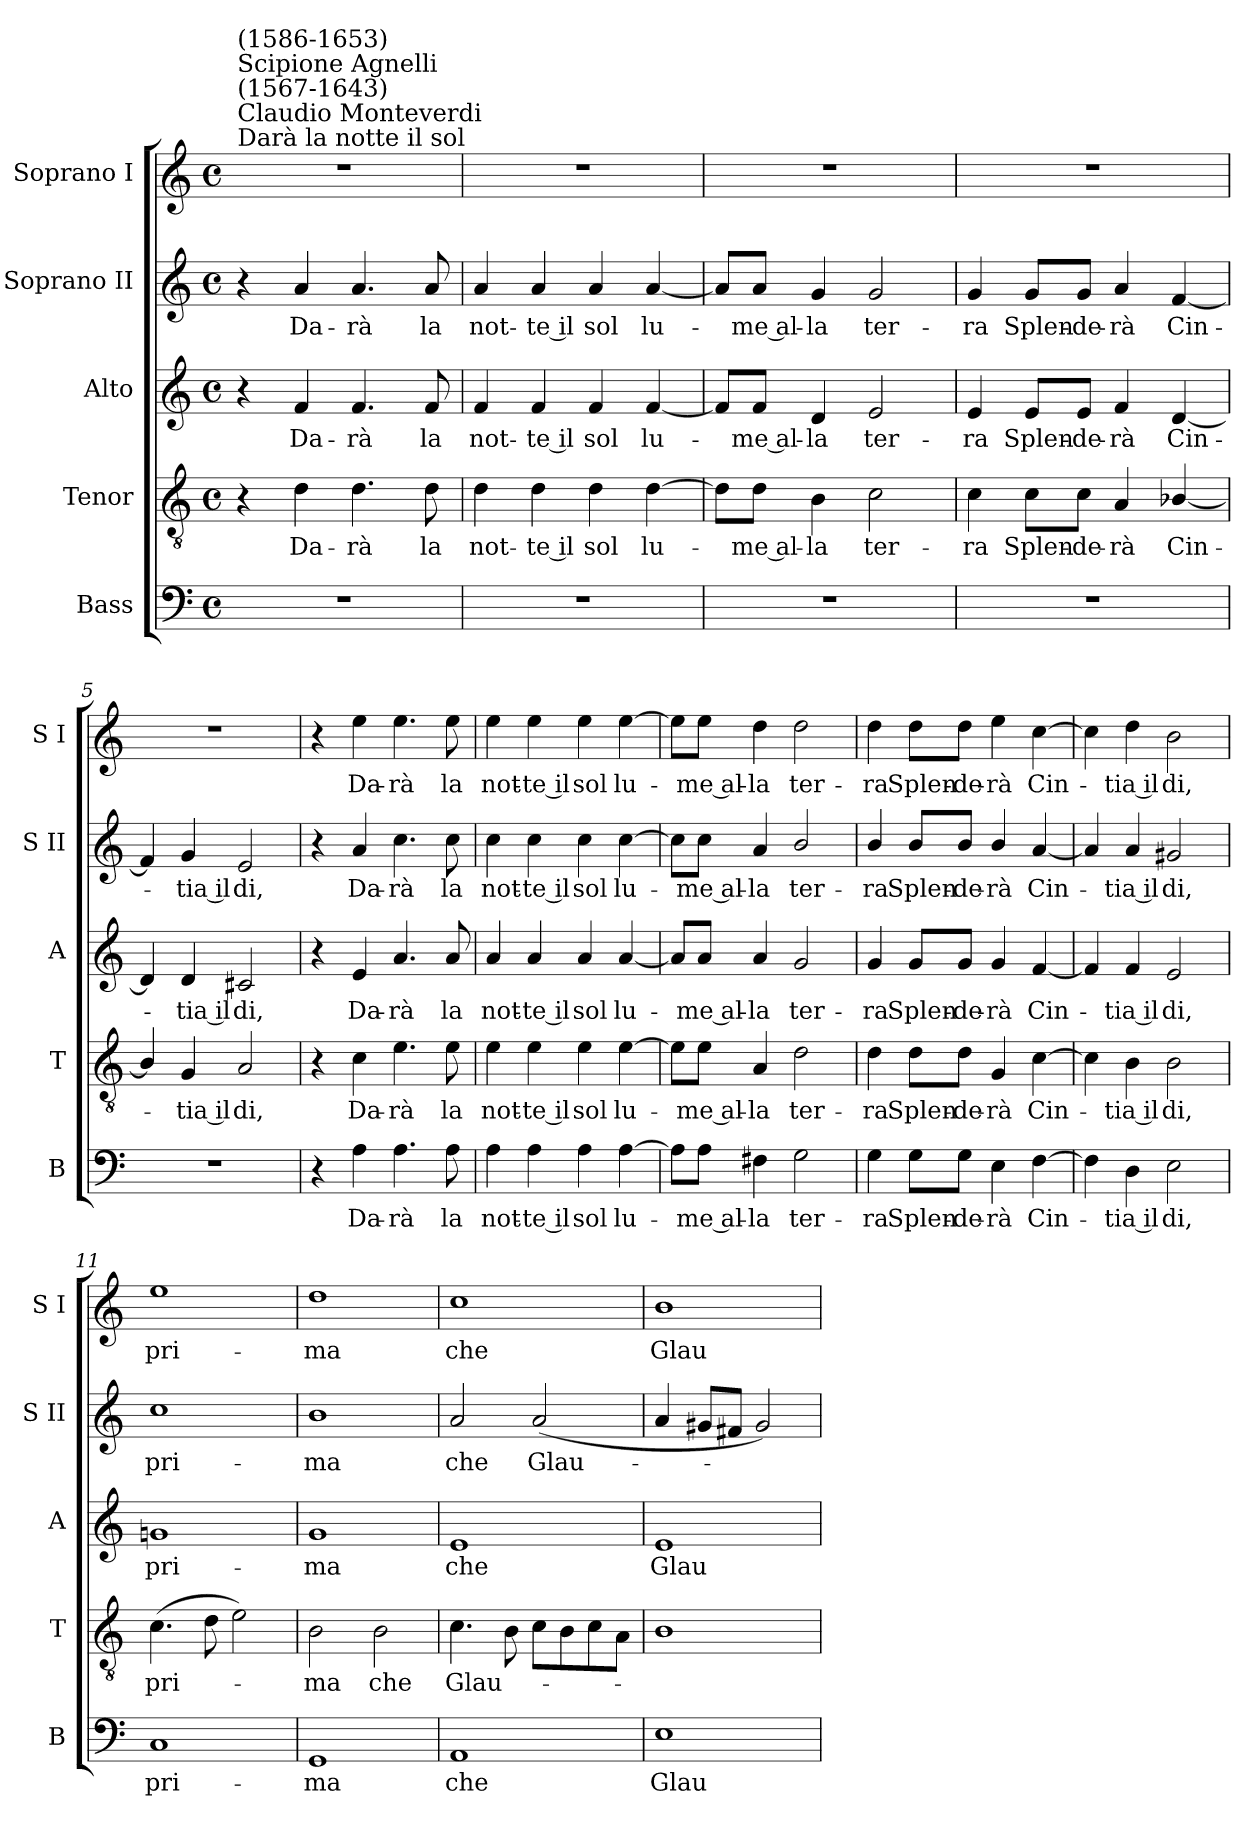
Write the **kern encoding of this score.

**kern	**text	**kern	**text	**kern	**text	**kern	**text	**kern	**text
*part5	*part5	*part4	*part4	*part3	*part3	*part2	*part2	*part1	*part1
*staff5	*staff5	*staff4	*staff4	*staff3	*staff3	*staff2	*staff2	*staff1	*staff1
*I"Bass	*	*I"Tenor	*	*I"Alto	*	*I"Soprano II	*	*I"Soprano I	*
*I'B	*	*I'T	*	*I'A	*	*I'S II	*	*I'S I	*
*clefF4	*	*clefGv2	*	*clefG2	*	*clefG2	*	*clefG2	*
*k[]	*	*k[]	*	*k[]	*	*k[]	*	*k[]	*
*M4/4	*	*M4/4	*	*M4/4	*	*M4/4	*	*M4/4	*
*met(c)	*	*met(c)	*	*met(c)	*	*met(c)	*	*met(c)	*
*MM100	*	*MM100	*	*MM100	*	*MM100	*	*MM100	*
=1	=1	=1	=1	=1	=1	=1	=1	=1	=1
!	!	!	!	!	!	!	!	!LO:TX:a:t=Darà la notte il sol	!
!	!	!	!	!	!	!	!	!LO:TX:a:t=Claudio Monteverdi	!
!	!	!	!	!	!	!	!	!LO:TX:a:t=(1567-1643)	!
!	!	!	!	!	!	!	!	!LO:TX:a:t=Scipione Agnelli	!
!	!	!	!	!	!	!	!	!LO:TX:a:t=(1586-1653)	!
1r	.	4r	.	4r	.	4r	.	1r	.
!	!	!	!LO:LY:b	!	!LO:LY:b	!	!LO:LY:b	!	!
.	.	4d\	Da-	4f/	Da-	4a/	Da-	.	.
!	!	!	!LO:LY:b	!	!LO:LY:b	!	!LO:LY:b	!	!
.	.	4.d\	-rà	4.f/	-rà	4.a/	-rà	.	.
!	!	!	!LO:LY:b	!	!LO:LY:b	!	!LO:LY:b	!	!
.	.	8d\	la	8f/	la	8a/	la	.	.
=2	=2	=2	=2	=2	=2	=2	=2	=2	=2
!	!	!	!LO:LY:b	!	!LO:LY:b	!	!LO:LY:b	!	!
1r	.	4d\	not-	4f/	not-	4a/	not-	1r	.
!	!	!	!LO:LY:b	!	!LO:LY:b	!	!LO:LY:b	!	!
.	.	4d\	-te il	4f/	-te il	4a/	-te il	.	.
!	!	!	!LO:LY:b	!	!LO:LY:b	!	!LO:LY:b	!	!
.	.	4d\	sol	4f/	sol	4a/	sol	.	.
!	!	!	!LO:LY:b	!	!LO:LY:b	!	!LO:LY:b	!	!
.	.	[4d\	lu-	[4f/	lu-	[4a/	lu-	.	.
=3	=3	=3	=3	=3	=3	=3	=3	=3	=3
1r	.	8d\L]	.	8f/L]	.	8a/L]	.	1r	.
!	!	!	!LO:LY:b	!	!LO:LY:b	!	!LO:LY:b	!	!
.	.	8d\J	me al-	8f/J	me al-	8a/J	me al-	.	.
!	!	!	!LO:LY:b	!	!LO:LY:b	!	!LO:LY:b	!	!
.	.	4B\	-la	4d/	-la	4g/	-la	.	.
!	!	!	!LO:LY:b	!	!LO:LY:b	!	!LO:LY:b	!	!
.	.	2c\	ter-	2e/	ter-	2g/	ter-	.	.
=4	=4	=4	=4	=4	=4	=4	=4	=4	=4
!	!	!	!LO:LY:b	!	!LO:LY:b	!	!LO:LY:b	!	!
1r	.	4c\	-ra	4e/	-ra	4g/	-ra	1r	.
!	!	!	!LO:LY:b	!	!LO:LY:b	!	!LO:LY:b	!	!
.	.	8c\L	Splen-	8e/L	Splen-	8g/L	Splen-	.	.
!	!	!	!LO:LY:b	!	!LO:LY:b	!	!LO:LY:b	!	!
.	.	8c\J	-de-	8e/J	-de-	8g/J	-de-	.	.
!	!	!	!LO:LY:b	!	!LO:LY:b	!	!LO:LY:b	!	!
.	.	4A/	-rà	4f/	-rà	4a/	-rà	.	.
!	!	!	!LO:LY:b	!	!LO:LY:b	!	!LO:LY:b	!	!
.	.	[4B-X/	Cin-	[4d/	Cin-	[4f/	Cin-	.	.
=5	=5	=5	=5	=5	=5	=5	=5	=5	=5
1r	.	4B-/]	.	4d/]	.	4f/]	.	1r	.
!	!	!	!LO:LY:b	!	!LO:LY:b	!	!LO:LY:b	!	!
.	.	4G/	tia il	4d/	tia il	4g/	tia il	.	.
!	!	!	!LO:LY:b	!	!LO:LY:b	!	!LO:LY:b	!	!
.	.	2A/	di,	2c#X/	di,	2e/	di,	.	.
=6	=6	=6	=6	=6	=6	=6	=6	=6	=6
4r	.	4r	.	4r	.	4r	.	4r	.
!	!LO:LY:b	!	!LO:LY:b	!	!LO:LY:b	!	!LO:LY:b	!	!LO:LY:b
4A\	Da-	4c\	Da-	4e/	Da-	4a/	Da-	4ee\	Da-
!	!LO:LY:b	!	!LO:LY:b	!	!LO:LY:b	!	!LO:LY:b	!	!LO:LY:b
4.A\	-rà	4.e\	-rà	4.a/	-rà	4.cc\	-rà	4.ee\	-rà
!	!LO:LY:b	!	!LO:LY:b	!	!LO:LY:b	!	!LO:LY:b	!	!LO:LY:b
8A\	la	8e\	la	8a/	la	8cc\	la	8ee\	la
!!LO:LB:g=z
=7	=7	=7	=7	=7	=7	=7	=7	=7	=7
!	!LO:LY:b	!	!LO:LY:b	!	!LO:LY:b	!	!LO:LY:b	!	!LO:LY:b
4A\	not-	4e\	not-	4a/	not-	4cc\	not-	4ee\	not-
!	!LO:LY:b	!	!LO:LY:b	!	!LO:LY:b	!	!LO:LY:b	!	!LO:LY:b
4A\	-te il	4e\	-te il	4a/	-te il	4cc\	-te il	4ee\	-te il
!	!LO:LY:b	!	!LO:LY:b	!	!LO:LY:b	!	!LO:LY:b	!	!LO:LY:b
4A\	sol	4e\	sol	4a/	sol	4cc\	sol	4ee\	sol
!	!LO:LY:b	!	!LO:LY:b	!	!LO:LY:b	!	!LO:LY:b	!	!LO:LY:b
[4A\	lu-	[4e\	lu-	[4a/	lu-	[4cc\	lu-	[4ee\	lu-
=8	=8	=8	=8	=8	=8	=8	=8	=8	=8
8A\L]	.	8e\L]	.	8a/L]	.	8cc\L]	.	8ee\L]	.
!	!LO:LY:b	!	!LO:LY:b	!	!LO:LY:b	!	!LO:LY:b	!	!LO:LY:b
8A\J	-me al-	8e\J	me al-	8a/J	me al-	8cc\J	me al-	8ee\J	me al-
!	!LO:LY:b	!	!LO:LY:b	!	!LO:LY:b	!	!LO:LY:b	!	!LO:LY:b
4F#X\	-la	4A/	-la	4a/	-la	4a/	-la	4dd\	-la
!	!LO:LY:b	!	!LO:LY:b	!	!LO:LY:b	!	!LO:LY:b	!	!LO:LY:b
2G\	ter-	2d\	ter-	2g/	ter-	2b/	ter-	2dd\	ter-
=9	=9	=9	=9	=9	=9	=9	=9	=9	=9
!	!LO:LY:b	!	!LO:LY:b	!	!LO:LY:b	!	!LO:LY:b	!	!LO:LY:b
4G\	-ra	4d\	-ra	4g/	-ra	4b/	-ra	4dd\	-ra
!	!LO:LY:b	!	!LO:LY:b	!	!LO:LY:b	!	!LO:LY:b	!	!LO:LY:b
8G\L	Splen-	8d\L	Splen-	8g/L	Splen-	8b/L	Splen-	8dd\L	Splen-
!	!LO:LY:b	!	!LO:LY:b	!	!LO:LY:b	!	!LO:LY:b	!	!LO:LY:b
8G\J	-de-	8d\J	-de-	8g/J	-de-	8b/J	-de-	8dd\J	-de-
!	!LO:LY:b	!	!LO:LY:b	!	!LO:LY:b	!	!LO:LY:b	!	!LO:LY:b
4E\	-rà	4G/	-rà	4g/	-rà	4b/	-rà	4ee\	-rà
!	!LO:LY:b	!	!LO:LY:b	!	!LO:LY:b	!	!LO:LY:b	!	!LO:LY:b
[4F\	Cin-	[4c\	Cin-	[4f/	Cin-	[4a/	Cin-	[4cc\	Cin-
=10	=10	=10	=10	=10	=10	=10	=10	=10	=10
4F\]	.	4c\]	.	4f/]	.	4a/]	.	4cc\]	.
!	!LO:LY:b	!	!LO:LY:b	!	!LO:LY:b	!	!LO:LY:b	!	!LO:LY:b
4D\	tia il	4B\	tia il	4f/	tia il	4a/	tia il	4dd\	tia il
!	!LO:LY:b	!	!LO:LY:b	!	!LO:LY:b	!	!LO:LY:b	!	!LO:LY:b
2E\	di,	2B\	di,	2e/	di,	2g#X/	di,	2b\	di,
=11	=11	=11	=11	=11	=11	=11	=11	=11	=11
!	!LO:LY:b	!	!LO:LY:b	!	!LO:LY:b	!	!LO:LY:b	!	!LO:LY:b
1C	pri-	(>4.c\	pri-	1gn	pri-	1cc	pri-	1ee	pri-
.	.	8d\	.	.	.	.	.	.	.
.	.	2e\)	.	.	.	.	.	.	.
=12	=12	=12	=12	=12	=12	=12	=12	=12	=12
!	!LO:LY:b	!	!LO:LY:b	!	!LO:LY:b	!	!LO:LY:b	!	!LO:LY:b
1GG	-ma	2B\	ma	1g	-ma	1b	-ma	1dd	-ma
!	!	!	!LO:LY:b	!	!	!	!	!	!
.	.	2B\	che	.	.	.	.	.	.
=13	=13	=13	=13	=13	=13	=13	=13	=13	=13
!	!LO:LY:b	!	!LO:LY:b	!	!LO:LY:b	!	!LO:LY:b	!	!LO:LY:b
1AA	che	4.c\	Glau-	1e	che	2a/	che	1cc	che
.	.	8B\	.	.	.	.	.	.	.
!	!	!	!	!	!	!	!LO:LY:b	!	!
.	.	8c\L	.	.	.	(<2a/	Glau-	.	.
.	.	8B\	.	.	.	.	.	.	.
.	.	8c\	.	.	.	.	.	.	.
.	.	8A\J	.	.	.	.	.	.	.
!!LO:PB:g=z
=14	=14	=14	=14	=14	=14	=14	=14	=14	=14
!	!LO:LY:b	!	!	!	!LO:LY:b	!	!	!	!LO:LY:b
1E	Glau-	1B	.	1e	Glau-	4a/	.	1b	Glau-
.	.	.	.	.	.	8g#X/L	.	.	.
.	.	.	.	.	.	8f#X/J	.	.	.
.	.	.	.	.	.	2g#/)	.	.	.
=	=	=	=	=	=	=	=	=	=
*-	*-	*-	*-	*-	*-	*-	*-	*-	*-
